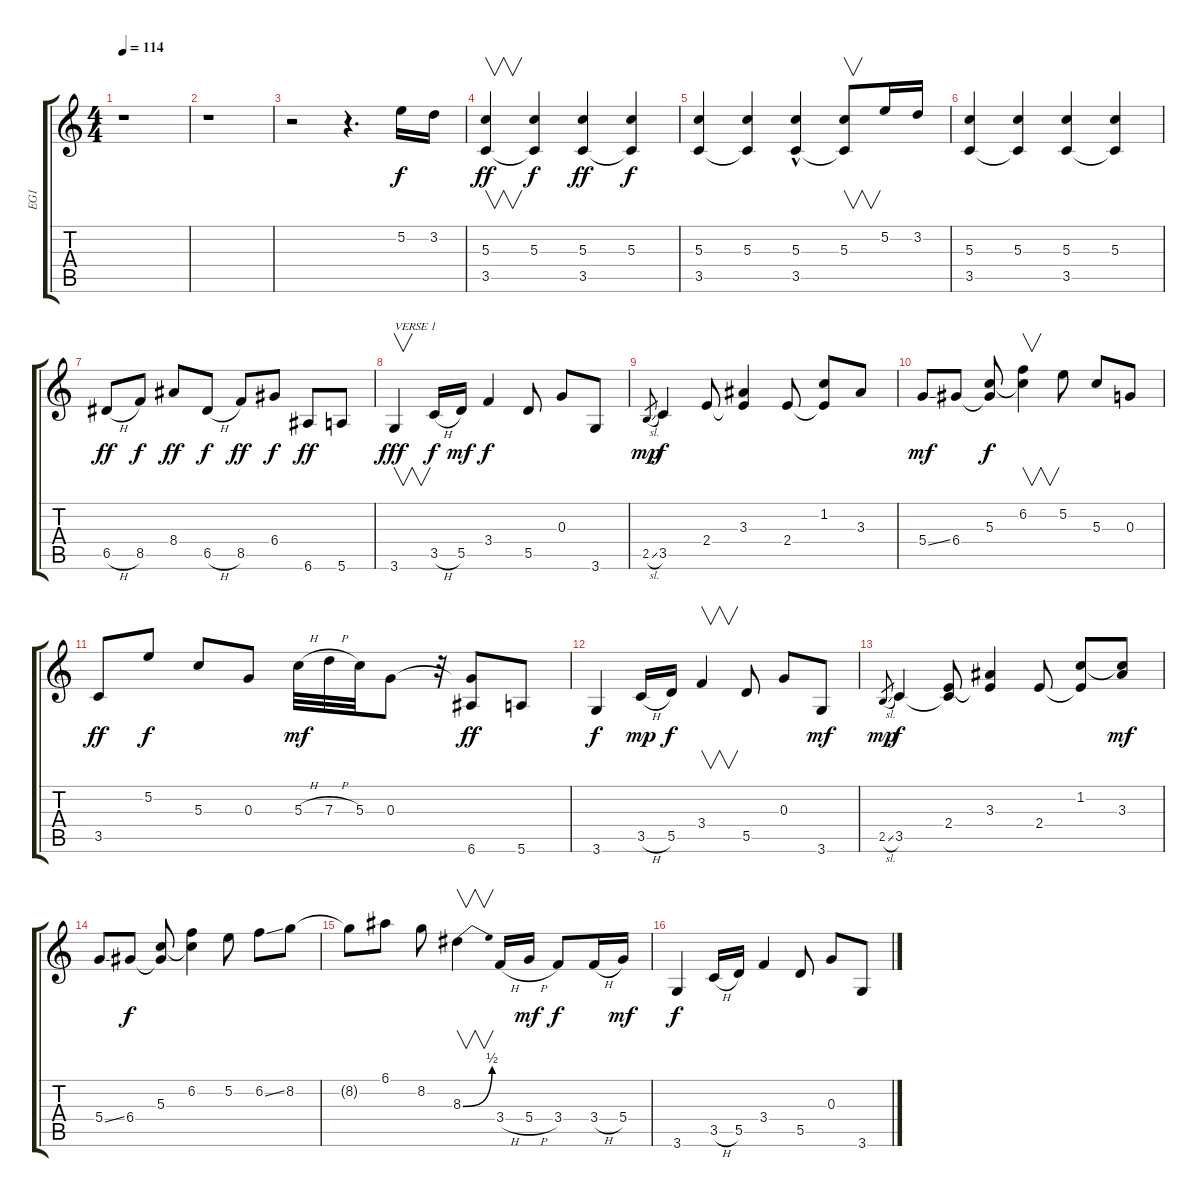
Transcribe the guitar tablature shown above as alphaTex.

\track ("EG1" "EG1") {instrument overdrivenguitar}
\staff {score tabs}
\tuning (E4 B3 G3 D3 A2 E2) {hide}
\ts (4 4)
\tempo 114
\clef g2
\ks c
r.1{dy f instrument overdrivenguitar} |
r.1 |
r.2 r.4{d} 5.2.16 3.2.16 |
(5.3 3.5).4{v dy ff} (5.3 3.5{t}).4{dy f} (5.3 3.5).4{dy ff} (5.3 3.5{t}).4{dy f} |
(5.3 3.5).4 (5.3 3.5{t}).4 (5.3 3.5{hac}).4 (5.3 3.5{t}).8{v} 5.2.16 3.2.16 |
(5.3 3.5).4 (5.3 3.5{t}).4 (5.3 3.5).4 (5.3 3.5{t}).4 |
6.5{h}.8{dy ff} 8.5.8{dy f} 8.4.8{dy ff} 6.5{h}.8{dy f} 8.5.8{dy ff} 6.4.8{dy f} 6.6.8{dy ff} 5.6.8 |
3.6.4{v txt "VERSE 1" dy fff} 3.5{h}.16{dy f} 5.5.16{dy mf} 3.4.4{dy f} 5.5.8 0.3.8 3.6.8 |
2.5{sl}.8{gr dy mp} 3.5.4{dy f} 2.4.8 (3.3 2.4{t}).4 2.4.8 (1.2 2.4{t}).8 3.3.8 |
5.4{ss}.8{dy mf} 6.4.8 (5.3 6.4{t}).8{dy f} (6.2 5.3{t}).4{v} 5.2.8 5.3.8 0.3.8 |
3.5.8{dy ff} 5.2.8{dy f} 5.3.8 0.3.8 5.3{h}.32{dy mf} 7.3{h}.32 5.3.32 0.3.8 r.32 (0.3{t} 6.6).8{dy ff} 5.6.8 |
3.6.4{dy f} 3.5{h}.16{dy mp} 5.5.16{dy f} 3.4.4{v} 5.5.8 0.3.8 3.6.8{dy mf} |
2.5{sl}.8{gr dy mp} 3.5.4{dy f} (2.4 3.5{t}).8 (3.3 2.4{t}).4 2.4.8 (1.2 2.4{t}).8 (1.2{t} 3.3).8{dy mf} |
5.4{ss}.8 6.4.8{dy f} (5.3 6.4{t}).8 (6.2 5.3{t}).4 5.2.8 6.2{ss}.8 8.2.8 |
8.2{t}.8 6.1.8 8.2.8 8.3{be (bend 0 0 60 2)}.4{v} 3.4{h}.16 5.4{h}.16{dy mf} 3.4.8{dy f} 3.4{h}.16 5.4.16{dy mf} |
3.6.4{dy f} 3.5{h}.16 5.5.16 3.4.4 5.5.8 0.3.8 3.6.8
